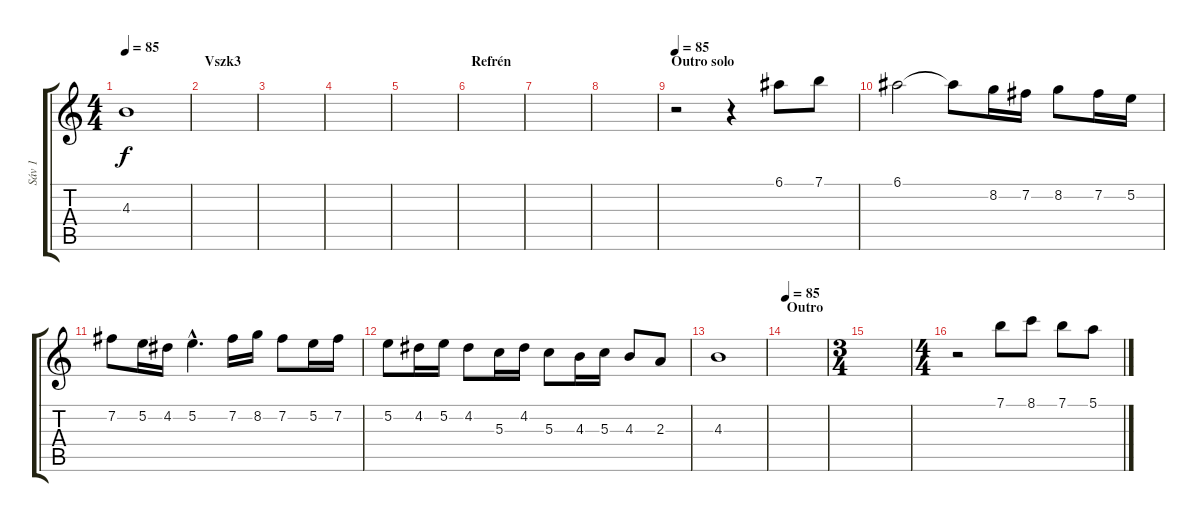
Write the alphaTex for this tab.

\track ("Sáv 1" "Sáv 1") {instrument acousticguitarsteel}
\staff {score tabs}
\tuning (E4 B3 G3 D3 A2 E2) {hide}
\ts (4 4)
\tempo 85
\clef g2
\ks c
4.3.1{dy f} |
\section ("" "Vszk3")
|
|
|
|
\section ("" "Refrén")
|
|
|
\section ("" "Outro solo")
\tempo 85
r.2 r.4 6.1.8 7.1.8 |
6.1.2 6.1{t}.8 8.2.16 7.2.16 8.2.8 7.2.16 5.2.16 |
7.2.8 5.2.16 4.2.16 5.2{hac}.4{d} 7.2.16 8.2.16 7.2.8 5.2.16 7.2.16 |
5.2.8 4.2.16 5.2.16 4.2.8 5.3.16 4.2.16 5.3.8 4.3.16 5.3.16 4.3.8 2.3.8 |
4.3.1 |
\section ("" "Outro")
\tempo 85
|
\ts (3 4)
|
\ts (4 4)
r.2 7.1.8 8.1.8 7.1.8 5.1.8
